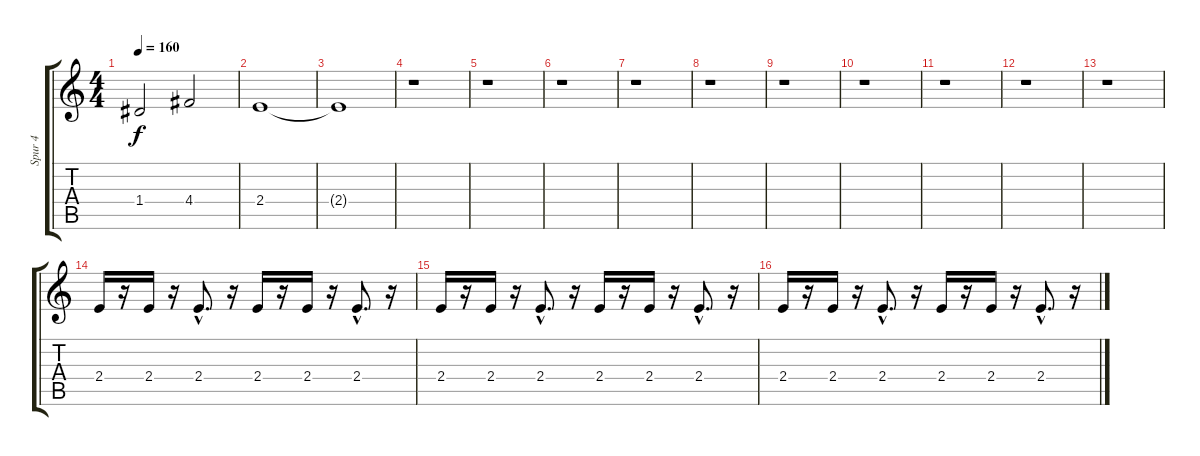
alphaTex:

\track ("Spur 4" "Spur 4") {instrument electricguitarclean}
\staff {score tabs}
\tuning (E4 B3 G3 D3 A2 E2) {hide}
\ts (4 4)
\tempo 160
\clef g2
\ks c
1.4.2{dy f} 4.4.2 |
2.4.1 |
2.4{t}.1 |
r.1 |
r.1 |
r.1 |
r.1 |
r.1 |
r.1 |
r.1 |
r.1 |
r.1 |
r.1 |
2.4.16 r.16 2.4.16 r.16 2.4{hac}.8{d} r.16 2.4.16 r.16 2.4.16 r.16 2.4{hac}.8{d} r.16 |
2.4.16 r.16 2.4.16 r.16 2.4{hac}.8{d} r.16 2.4.16 r.16 2.4.16 r.16 2.4{hac}.8{d} r.16 |
2.4.16 r.16 2.4.16 r.16 2.4{hac}.8{d} r.16 2.4.16 r.16 2.4.16 r.16 2.4{hac}.8{d} r.16
